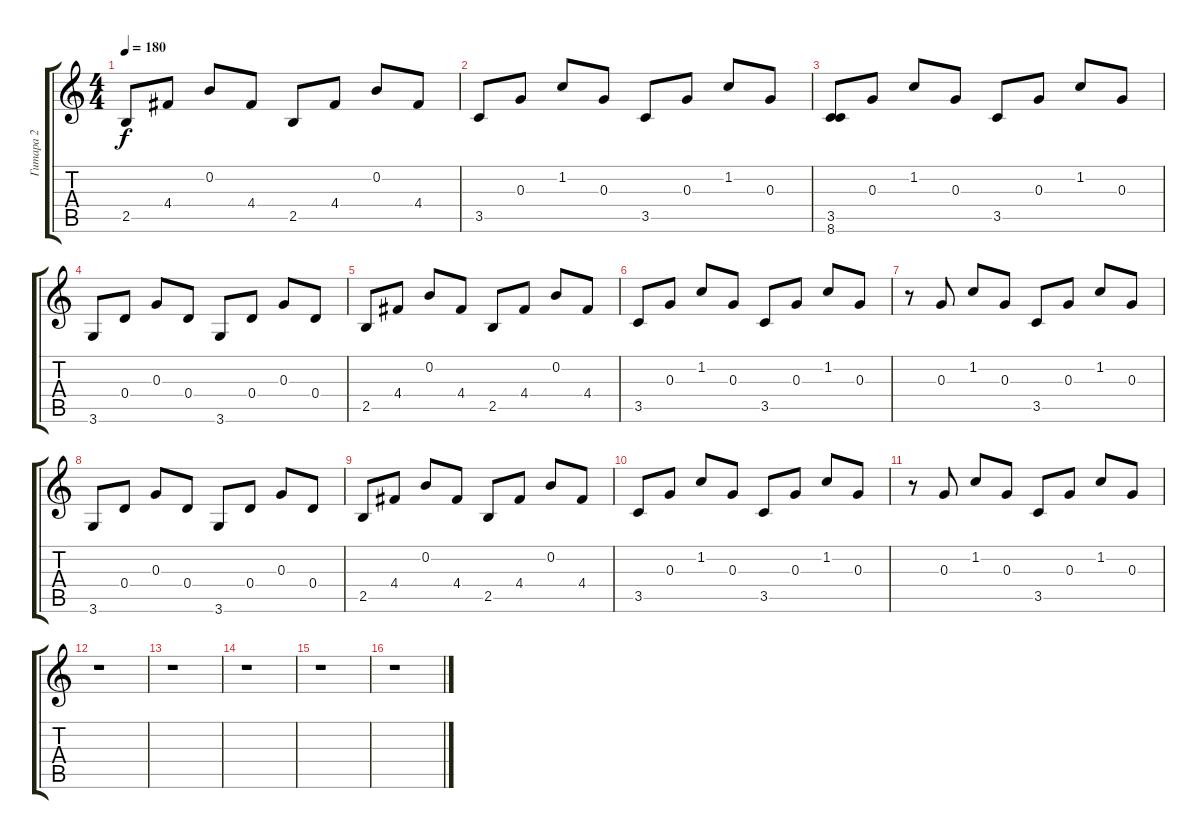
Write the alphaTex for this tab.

\track ("Гитара 2" "Гитара 2") {instrument distortionguitar}
\staff {score tabs}
\tuning (E4 B3 G3 D3 A2 E2) {hide}
\ts (4 4)
\tempo 180
\clef g2
\ks c
2.5.8{dy f} 4.4.8 0.2.8 4.4.8 2.5.8 4.4.8 0.2.8 4.4.8 |
3.5.8 0.3.8 1.2.8 0.3.8 3.5.8 0.3.8 1.2.8 0.3.8 |
(3.5 8.6).8 0.3.8 1.2.8 0.3.8 3.5.8 0.3.8 1.2.8 0.3.8 |
3.6.8 0.4.8 0.3.8 0.4.8 3.6.8 0.4.8 0.3.8 0.4.8 |
2.5.8 4.4.8 0.2.8 4.4.8 2.5.8 4.4.8 0.2.8 4.4.8 |
3.5.8 0.3.8 1.2.8 0.3.8 3.5.8 0.3.8 1.2.8 0.3.8 |
r.8 0.3.8 1.2.8 0.3.8 3.5.8 0.3.8 1.2.8 0.3.8 |
3.6.8 0.4.8 0.3.8 0.4.8 3.6.8 0.4.8 0.3.8 0.4.8 |
2.5.8 4.4.8 0.2.8 4.4.8 2.5.8 4.4.8 0.2.8 4.4.8 |
3.5.8 0.3.8 1.2.8 0.3.8 3.5.8 0.3.8 1.2.8 0.3.8 |
r.8 0.3.8 1.2.8 0.3.8 3.5.8 0.3.8 1.2.8 0.3.8 |
r.1 |
r.1 |
r.1 |
r.1 |
r.1
